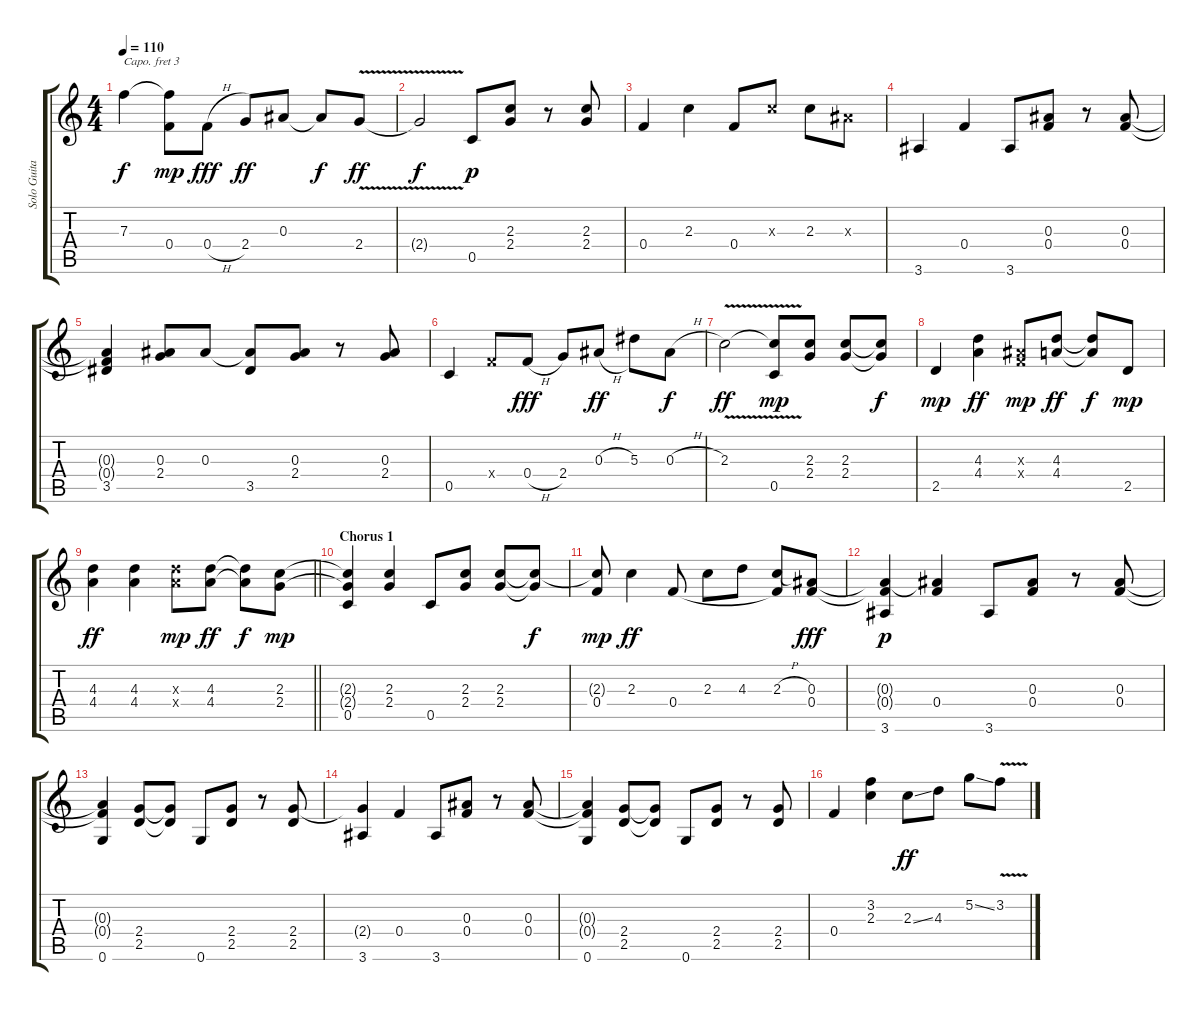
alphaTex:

\track ("Solo Guitar" "Solo Guita") {instrument electricguitarclean}
\staff {score tabs}
\capo 3
\tuning (E4 B3 G3 D3 A2 E2) {hide}
\ts (4 4)
\tempo 110
\clef g2
\ks c
7.3{t}.4{dy f} (7.3{t} 0.4).8{dy mp} 0.4{h}.8{dy fff} 2.4.8{dy ff} 0.3.8 0.3{t}.8{dy f} 2.4{v}.8{dy ff} |
2.4{t}.2{dy f} 0.5.8{dy p} (2.3 2.4).8 r.8 (2.3 2.4).8 |
0.4.4 2.3.4 0.4.8 2.3{x}.8 2.3.8 0.3{x}.8 |
3.6.4 0.4.4 3.6.8 (0.3 0.4).8 r.8 (0.3 0.4).8 |
(0.3{t} 0.4{t} 3.5).4 (0.3 2.4).8 0.3.8 (0.3{t} 3.5).8 (0.3 2.4).8 r.8 (0.3 2.4).8 |
0.5.4 0.4{x}.8 0.4{h}.8{dy fff} 2.4.8 0.3{h}.8{dy ff} 5.3.8 0.3{h}.8{dy f} |
2.3{v}.2{dy ff} (2.3{t} 0.5).8{dy mp} (2.3 2.4).8 (2.3 2.4).8 (2.3{t} 2.4{t}).8{dy f} |
2.5.4{dy mp} (4.3 4.4).4{dy ff} (0.3{x} 0.4{x}).8{dy mp} (4.3 4.4).8{dy ff} (4.3{t} 4.4{t}).8{dy f} 2.5.8{dy mp} |
\barLineRight lightlight
(4.3 4.4).4{dy ff} (4.3 4.4).4 (4.3{x} 4.4{x}).8{dy mp} (4.3 4.4).8{dy ff} (4.3{t} 4.4{t}).8{dy f} (2.3 2.4).8{dy mp} |
\section ("" "Chorus 1")
(2.3{t} 2.4{t} 0.5).4 (2.3 2.4).4 0.5.8 (2.3 2.4).8 (2.3 2.4).8 (2.3{t} 2.4{t}).8{dy f} |
(2.3{t} 0.4).8{dy mp} 2.3.4{dy ff} 0.4.8 2.3.8 4.3.8 (2.3{h} 0.4{t}).8 (0.3 0.4).8{dy fff} |
(0.3{t} 0.4{t} 3.6).4{dy p} (0.3{t} 0.4).4 3.6.8 (0.3 0.4).8 r.8 (0.3 0.4).8 |
(0.3{t} 0.4{t} 0.6).4 (2.4 2.5).8 (2.4{t} 2.5{t}).8 0.6.8 (2.4 2.5).8 r.8 (2.4 2.5).8 |
(2.4{t} 3.6).4 0.4.4 3.6.8 (0.3 0.4).8 r.8 (0.3 0.4).8 |
(0.3{t} 0.4{t} 0.6).4 (2.4 2.5).8 (2.4{t} 2.5{t}).8 0.6.8 (2.4 2.5).8 r.8 (2.4 2.5).8 |
0.4.4 (3.2 2.3).4 2.3{ss}.8{dy ff} 4.3.8 5.2{ss}.8 3.2{v}.8
